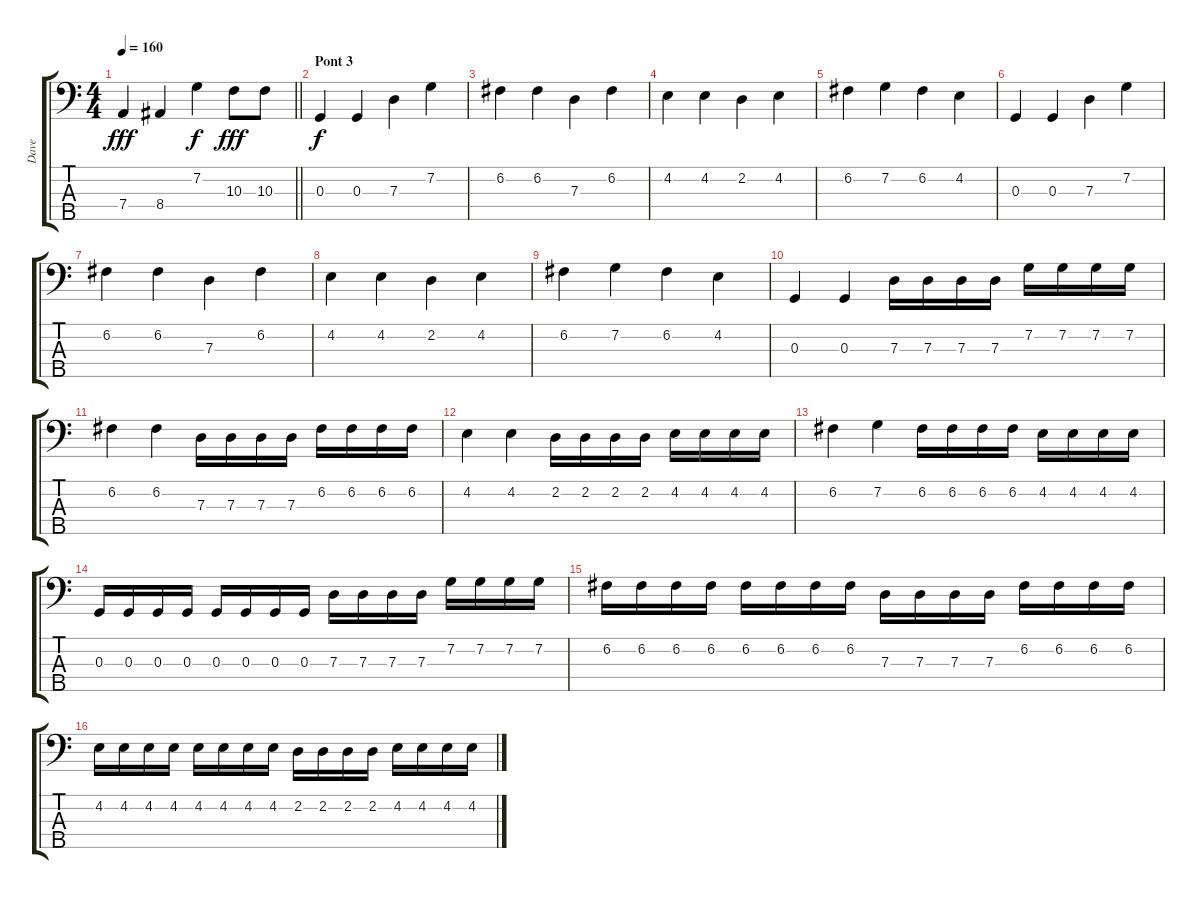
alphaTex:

\track ("Dave" "Dave") {instrument electricbasspick}
\staff {score tabs}
\tuning (F2 C2 G1 D1 B0) {hide}
\ts (4 4)
\tempo 160
\clef f4
\barLineRight lightlight
\ks c
7.4.4{dy fff} 8.4.4 7.2.4{dy f} 10.3.8{dy fff} 10.3.8 |
\section ("" "Pont 3")
0.3.4{dy f volume 12} 0.3.4 7.3.4 7.2.4 |
6.2.4 6.2.4 7.3.4 6.2.4 |
4.2.4 4.2.4 2.2.4 4.2.4 |
6.2.4 7.2.4 6.2.4 4.2.4 |
0.3.4 0.3.4 7.3.4 7.2.4 |
6.2.4 6.2.4 7.3.4 6.2.4 |
4.2.4 4.2.4 2.2.4 4.2.4 |
6.2.4 7.2.4 6.2.4 4.2.4 |
0.3.4 0.3.4 7.3.16 7.3.16 7.3.16 7.3.16 7.2.16 7.2.16 7.2.16 7.2.16 |
6.2.4 6.2.4 7.3.16 7.3.16 7.3.16 7.3.16 6.2.16 6.2.16 6.2.16 6.2.16 |
4.2.4 4.2.4 2.2.16 2.2.16 2.2.16 2.2.16 4.2.16 4.2.16 4.2.16 4.2.16 |
6.2.4 7.2.4 6.2.16 6.2.16 6.2.16 6.2.16 4.2.16 4.2.16 4.2.16 4.2.16 |
0.3.16 0.3.16 0.3.16 0.3.16 0.3.16 0.3.16 0.3.16 0.3.16 7.3.16 7.3.16 7.3.16 7.3.16 7.2.16 7.2.16 7.2.16 7.2.16 |
6.2.16 6.2.16 6.2.16 6.2.16 6.2.16 6.2.16 6.2.16 6.2.16 7.3.16 7.3.16 7.3.16 7.3.16 6.2.16 6.2.16 6.2.16 6.2.16 |
4.2.16 4.2.16 4.2.16 4.2.16 4.2.16 4.2.16 4.2.16 4.2.16 2.2.16 2.2.16 2.2.16 2.2.16 4.2.16 4.2.16 4.2.16 4.2.16
